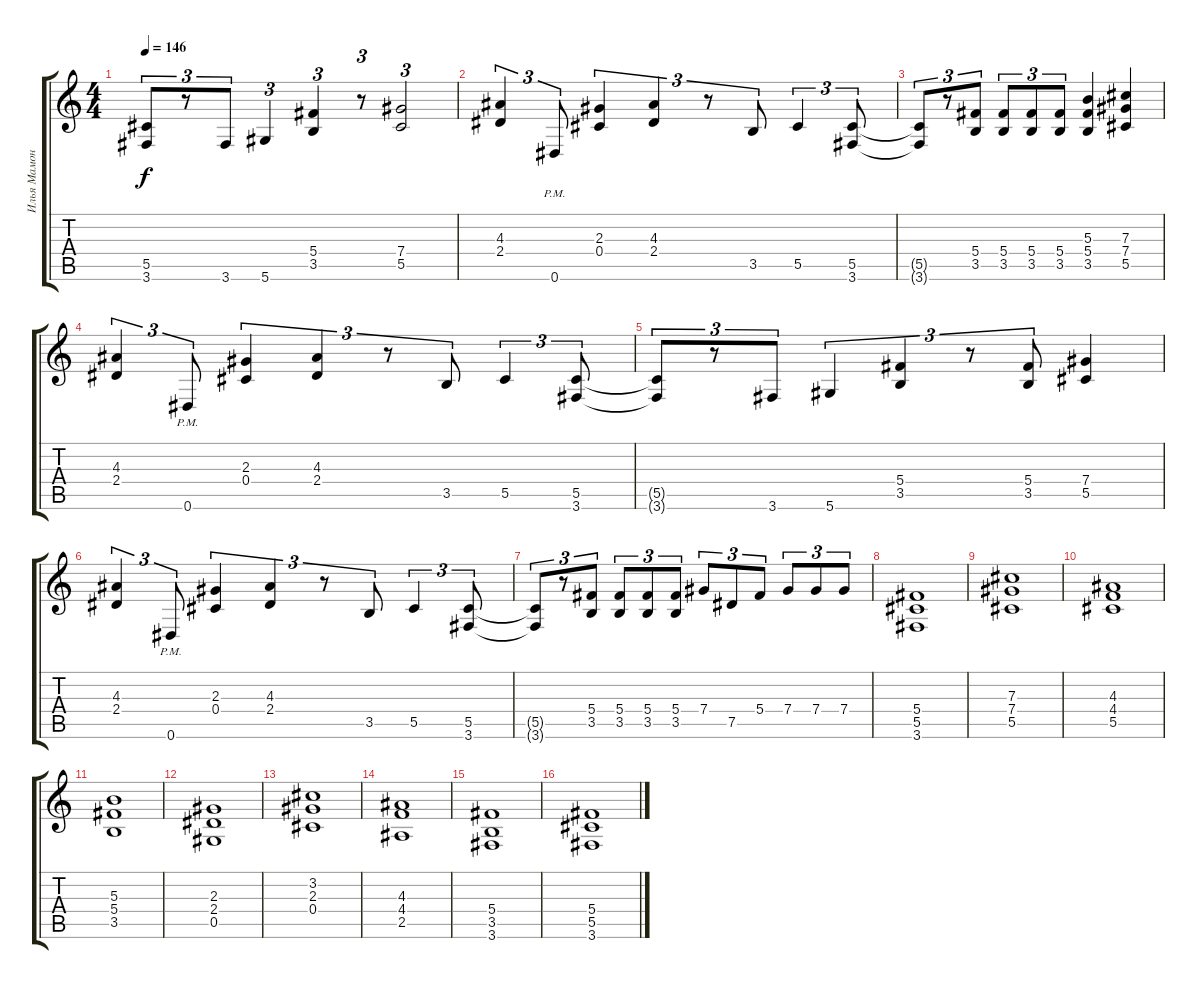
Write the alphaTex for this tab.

\track ("Илья Мамонтов" "Илья Мамон") {instrument distortionguitar}
\staff {score tabs}
\tuning (Eb4 Bb3 Gb3 Db3 Ab2 Eb2) {hide}
\ts (4 4)
\tempo 146
\clef g2
\ks c
(5.5{t} 3.6{t}).8{tu (3 2) dy f} r.8{tu (3 2)} 3.6.8{tu (3 2)} 5.6.4{tu (3 2)} (5.4 3.5).4{tu (3 2)} r.8{tu (3 2)} (7.4 5.5).2{tu (3 2)} |
(4.3 2.4).4{tu (3 2)} 0.6{pm}.8{tu (3 2)} (2.3 0.4).4{tu (3 2)} (4.3 2.4).4{tu (3 2)} r.8{tu (3 2)} 3.5.8{tu (3 2)} 5.5.4{tu (3 2)} (5.5 3.6).8{tu (3 2)} |
(5.5{t} 3.6{t}).8{tu (3 2)} r.8{tu (3 2)} (5.4 3.5).8{tu (3 2)} (5.4 3.5).8{tu (3 2)} (5.4 3.5).8{tu (3 2)} (5.4 3.5).8{tu (3 2)} (5.3 5.4 3.5).4 (7.3 7.4 5.5).4 |
(4.3 2.4).4{tu (3 2)} 0.6{pm}.8{tu (3 2)} (2.3 0.4).4{tu (3 2)} (4.3 2.4).4{tu (3 2)} r.8{tu (3 2)} 3.5.8{tu (3 2)} 5.5.4{tu (3 2)} (5.5 3.6).8{tu (3 2)} |
(5.5{t} 3.6{t}).8{tu (3 2)} r.8{tu (3 2)} 3.6.8{tu (3 2)} 5.6.4{tu (3 2)} (5.4 3.5).4{tu (3 2)} r.8{tu (3 2)} (5.4 3.5).8{tu (3 2)} (7.4 5.5).4 |
(4.3 2.4).4{tu (3 2)} 0.6{pm}.8{tu (3 2)} (2.3 0.4).4{tu (3 2)} (4.3 2.4).4{tu (3 2)} r.8{tu (3 2)} 3.5.8{tu (3 2)} 5.5.4{tu (3 2)} (5.5 3.6).8{tu (3 2)} |
(5.5{t} 3.6{t}).8{tu (3 2)} r.8{tu (3 2)} (5.4 3.5).8{tu (3 2)} (5.4 3.5).8{tu (3 2)} (5.4 3.5).8{tu (3 2)} (5.4 3.5).8{tu (3 2)} 7.4.8{tu (3 2)} 7.5.8{tu (3 2)} 5.4.8{tu (3 2)} 7.4.8{tu (3 2)} 7.4.8{tu (3 2)} 7.4.8{tu (3 2)} |
(5.4 5.5 3.6).1 |
(7.3 7.4 5.5).1 |
(4.3 4.4 5.5).1 |
(5.3 5.4 3.5).1 |
(2.3 2.4 0.5).1 |
(3.2 2.3 0.4).1 |
(4.3 4.4 2.5).1 |
(5.4 3.5 3.6).1 |
(5.4 5.5 3.6).1
